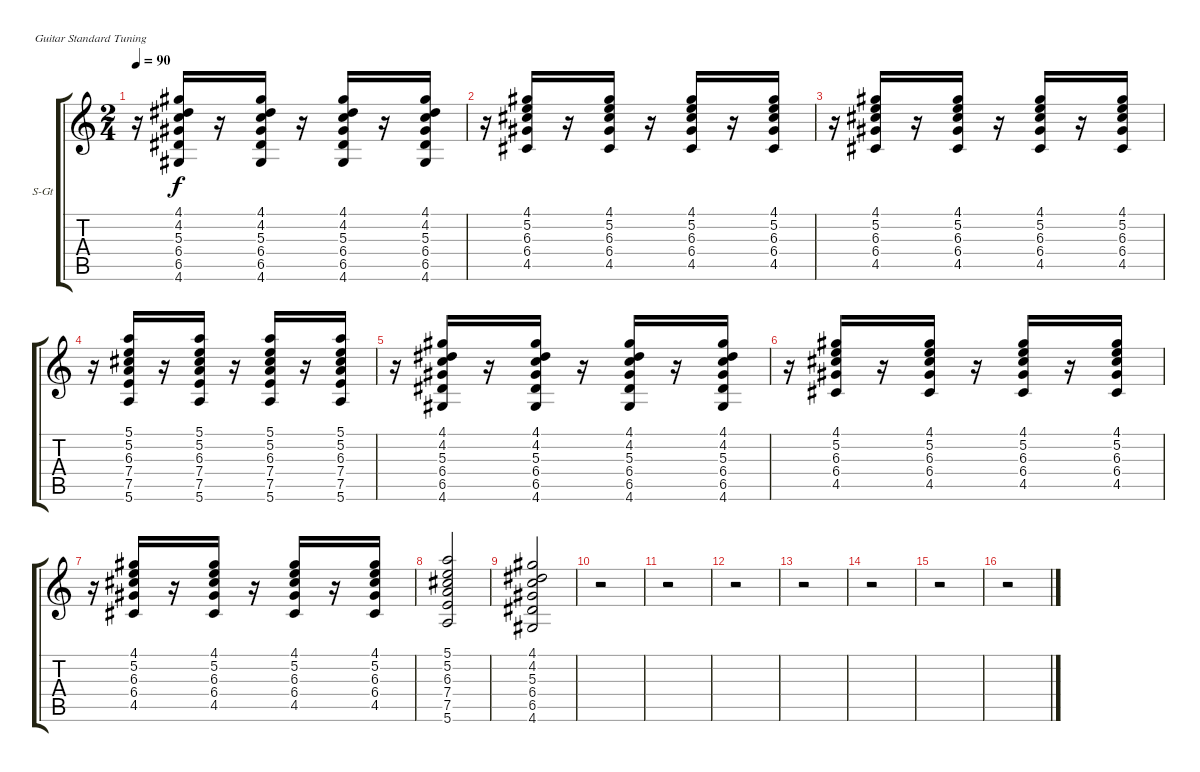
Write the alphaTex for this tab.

\bracketExtendMode groupsimilarinstruments
\firstSystemTrackNameOrientation horizontal
\otherSystemsTrackNameOrientation horizontal
\track ("Ритм-гитара" "S-Gt") {instrument acousticguitarsteel}
\staff {score tabs}
\tuning (E4 B3 G3 D3 A2 E2)
\ts (2 4)
\tempo 90
\clef g2
\ks c
r.16{dy f} (4.1 4.2 5.3 6.4 6.5 4.6).16 r.16 (4.1 4.2 5.3 6.4 6.5 4.6).16 r.16 (4.1 4.2 5.3 6.4 6.5 4.6).16 r.16 (4.1 4.2 5.3 6.4 6.5 4.6).16 |
r.16 (4.1 5.2 6.3 6.4 4.5).16 r.16 (4.1 5.2 6.3 6.4 4.5).16 r.16 (4.1 5.2 6.3 6.4 4.5).16 r.16 (4.1 5.2 6.3 6.4 4.5).16 |
r.16 (4.1 5.2 6.3 6.4 4.5).16 r.16 (4.1 5.2 6.3 6.4 4.5).16 r.16 (4.1 5.2 6.3 6.4 4.5).16 r.16 (4.1 5.2 6.3 6.4 4.5).16 |
r.16 (5.1 5.2 6.3 7.4 7.5 5.6).16 r.16 (5.1 5.2 6.3 7.4 7.5 5.6).16 r.16 (5.1 5.2 6.3 7.4 7.5 5.6).16 r.16 (5.1 5.2 6.3 7.4 7.5 5.6).16 |
r.16 (4.1 4.2 5.3 6.4 6.5 4.6).16 r.16 (4.1 4.2 5.3 6.4 6.5 4.6).16 r.16 (4.1 4.2 5.3 6.4 6.5 4.6).16 r.16 (4.1 4.2 5.3 6.4 6.5 4.6).16 |
r.16 (4.1 5.2 6.3 6.4 4.5).16 r.16 (4.1 5.2 6.3 6.4 4.5).16 r.16 (4.1 5.2 6.3 6.4 4.5).16 r.16 (4.1 5.2 6.3 6.4 4.5).16 |
r.16 (4.1 5.2 6.3 6.4 4.5).16 r.16 (4.1 5.2 6.3 6.4 4.5).16 r.16 (4.1 5.2 6.3 6.4 4.5).16 r.16 (4.1 5.2 6.3 6.4 4.5).16 |
(5.1 5.2 6.3 7.4 7.5 5.6).2 |
(4.1 4.2 5.3 6.4 6.5 4.6).2 |
r.2 |
r.2 |
r.2 |
r.2 |
r.2 |
r.2 |
r.2
